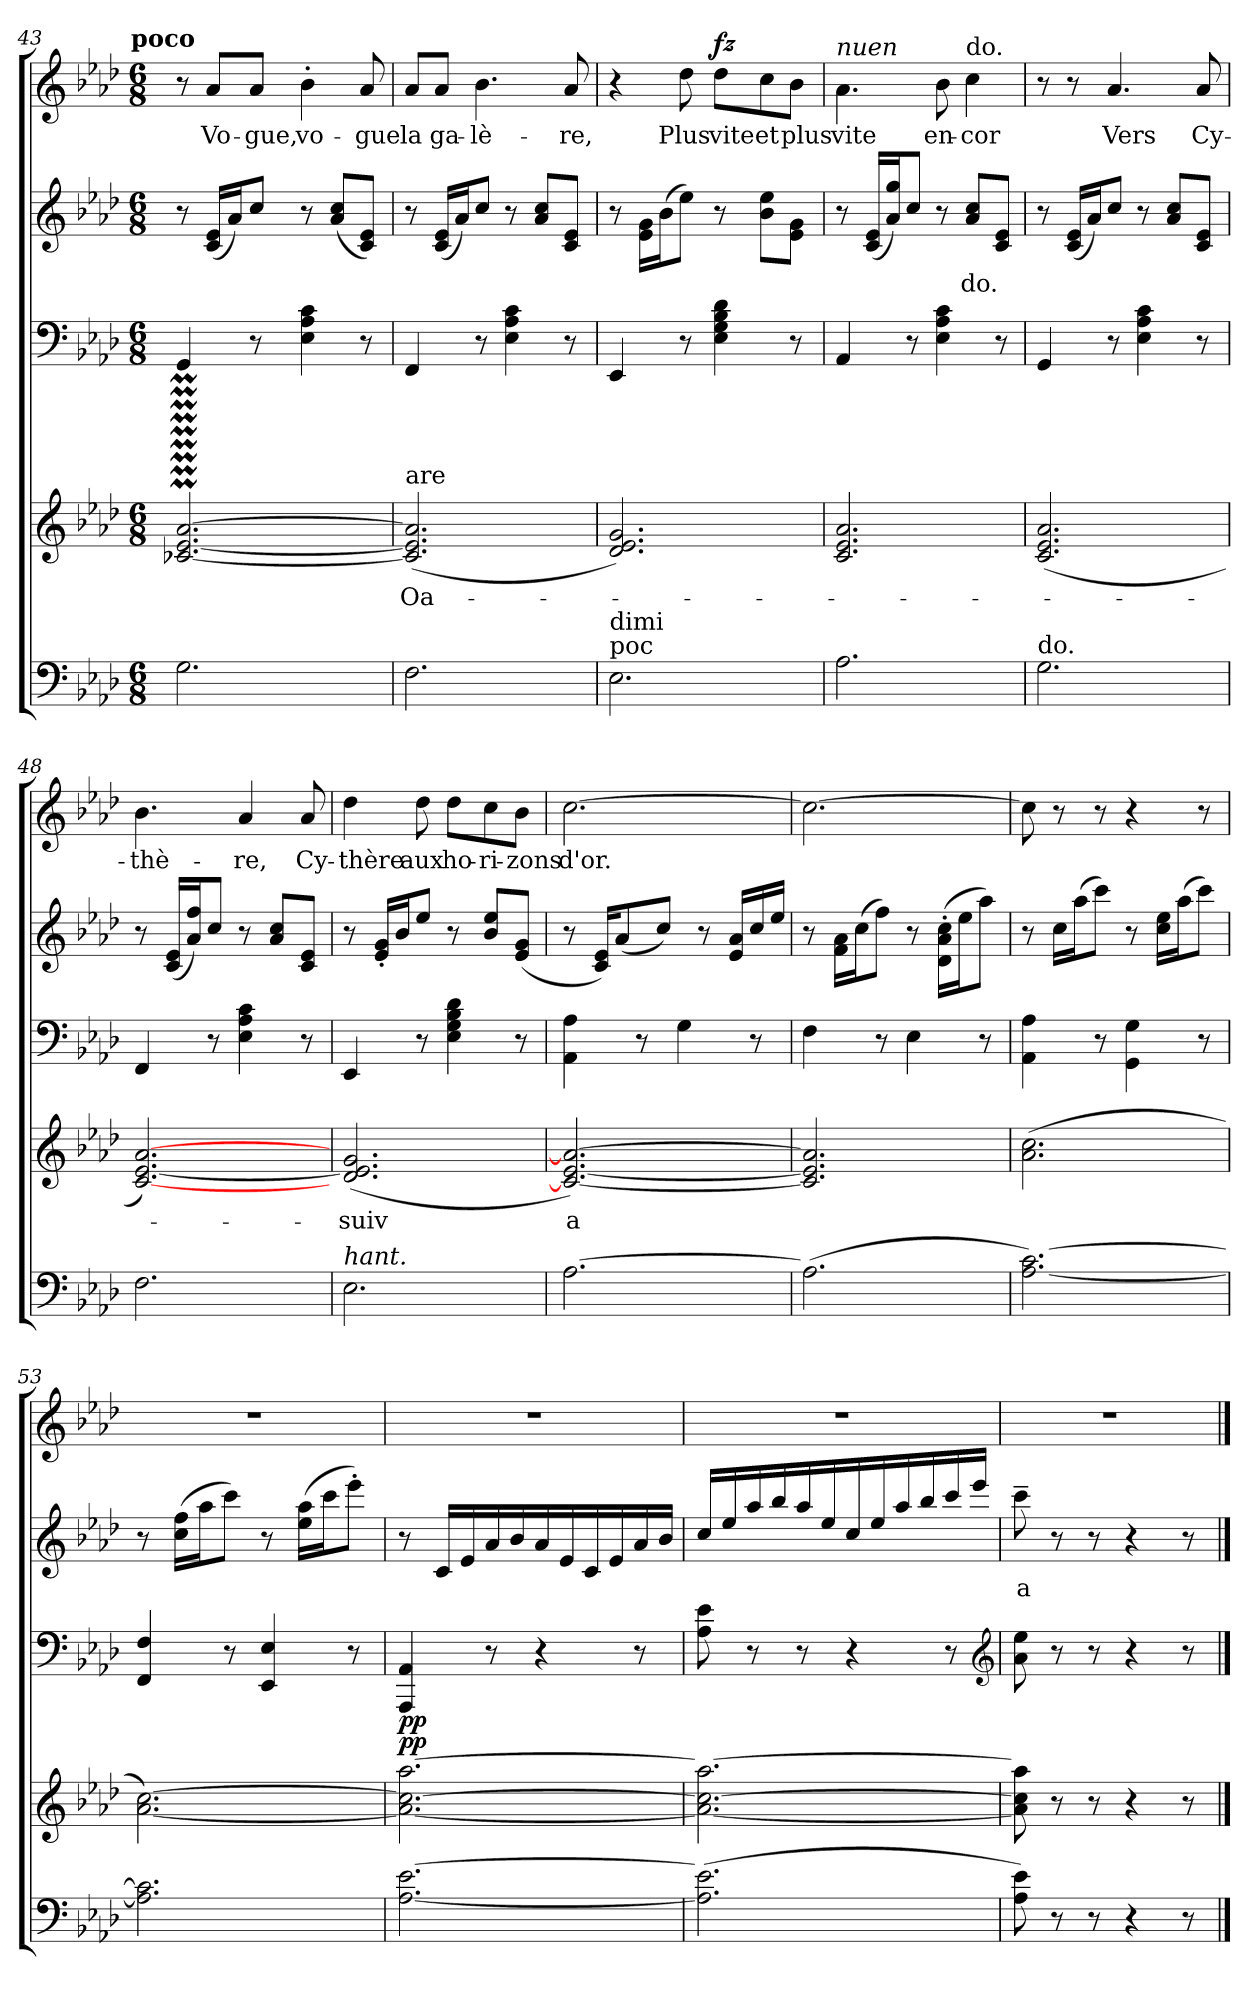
**kern	**kern	**text	**dynam	**kern	**dynam	**kern	**text	**dynam	**kern	**text	**dynam
*part5	*part4	*part4	*part4	*part3	*part3	*part2	*part2	*part2	*part1	*part1	*part1
*staff5	*staff4	*staff4	*staff4	*staff3	*staff3	*staff2	*staff2	*staff2	*staff1	*staff1	*staff1
*clefF4	*clefG2	*	*	*clefF4	*	*clefG2	*	*	*clefG2	*	*
*k[b-e-a-d-]	*k[b-e-a-d-]	*	*	*k[b-e-a-d-]	*	*k[b-e-a-d-]	*	*	*k[b-e-a-d-]	*	*
*A-:	*A-:	*	*	*A-:	*	*A-:	*	*	*A-:	*	*
!!LO:TX:omd:t=poco
*M6/8	*M6/8	*	*	*M6/8	*	*M6/8	*	*	*M6/8	*	*
=43	=43	=43	=43	=43	=43	=43	=43	=43	=43	=43	=43
2.G\	[2.c-XM/ [2.e-M/ [2.a-M/	.	pco	4GG/	.	8r	.	.	8r	.	.
.	.	.	.	.	.	(16c/ 16e-/LL	.	.	8a-/L	Vo-	pco
.	.	.	.	.	.	16a-/J)	.	.	.	.	.
.	.	.	.	8r	.	8cc/J	.	.	8a-/J	-gue,	.
.	.	.	.	4E-\ 4A-\ 4c\	.	8r	.	.	4b-'\	vo-	.
.	.	.	.	.	.	(8a-/ 8cc/L	.	.	.	.	.
.	.	.	.	8r	.	8c/ 8e-/J)	.	.	8a-/	-gue	.
!!LO:LB:g=z
=44	=44	=44	=44	=44	=44	=44	=44	=44	=44	=44	=44
!	!LO:TX:t=are	!	!	!	!	!	!	!	!	!	!
2.F\	(2.c-]/ 2.e-]/ 2.a-]/	Oa-	.	4FF/	.	8r	.	.	8a-/L	la	.
.	.	.	.	.	.	(16c/ 16e-/LL	.	.	8a-/J	ga-	.
.	.	.	.	.	.	16a-/J)	.	.	.	.	.
.	.	.	.	8r	.	8cc/J	.	.	4.b-\	-lè-	.
.	.	.	.	4E-\ 4A-\ 4c\	.	8r	.	.	.	.	.
.	.	.	.	.	.	8a-/ 8cc/L	.	.	.	.	.
.	.	.	.	8r	.	8c/ 8e-/J	.	.	8a-/	-re,	.
=45	=45	=45	=45	=45	=45	=45	=45	=45	=45	=45	=45
!LO:TX:t=poc	!	!	!	!	!	!	!	!	!	!	!
!LO:TX:t=dimi	!	!	!	!	!	!	!	!	!	!	!
2.E-\	2.d-/ 2.e-/ 2.g/)	.	.	4EE-/	.	8r	.	.	4r	.	.
.	.	.	.	.	.	16e-\ 16g\LL	.	.	.	.	.
.	.	.	.	.	.	(16b-\J	.	.	.	.	.
.	.	.	.	8r	.	8ee-\J)	.	dimi	8dd-\	Plus	dimi
.	.	.	.	4E-\ 4G\ 4B-\ 4d-\	.	8r	.	.	8dd-\L	vite	fz
.	.	.	.	.	.	8b-\ 8ee-\L	.	.	8cc\	et	.
.	.	.	.	8r	.	8e-\ 8g\J	.	.	8b-\J	plus	.
=46	=46	=46	=46	=46	=46	=46	=46	=46	=46	=46	=46
!	!	!	!	!	!	!	!	!	!LO:TX:i:t=nuen	!	!
2.A-\	2.c/ 2.e-/ 2.a-/	.	.	4AA-/	.	8r	.	.	4.a-\	vite	.
.	.	.	.	.	.	(16c/ 16e-/LL	.	.	.	.	.
.	.	.	.	.	.	16a-/ 16gg/J)	.	.	.	.	.
.	.	.	.	8r	.	8cc/J	.	.	.	.	.
.	.	.	.	4E-\ 4A-\ 4c\	.	8r	.	.	8b-\	en-	.
!	!	!	!	!	!	!	!	!	!LO:TX:t=do.	!	!
.	.	.	.	.	.	8a-/ 8cc/L	do.	.	4cc\	-cor	.
.	.	.	.	8r	.	8c/ 8e-/J	.	.	.	.	.
=47	=47	=47	=47	=47	=47	=47	=47	=47	=47	=47	=47
!LO:TX:t=do.	!	!	!	!	!	!	!	!	!	!	!
2.G\	(2.c/ 2.e-/ 2.a-/	.	.	4GG/	.	8r	.	.	8r	.	.
.	.	.	.	.	.	(16c/ 16e-/LL	.	.	8r	.	.
.	.	.	.	.	.	16a-/J)	.	.	.	.	.
.	.	.	.	8r	.	8cc/J	.	.	4.a-/	Vers	.
.	.	.	.	4E-\ 4A-\ 4c\	.	8r	.	.	.	.	.
.	.	.	.	.	.	8a-/ 8cc/L	.	.	.	.	.
.	.	.	.	8r	.	8c/ 8e-/J	.	.	8a-/	Cy-	.
=48	=48	=48	=48	=48	=48	=48	=48	=48	=48	=48	=48
2.F\	[2.c/ [2.e-/ [2.a-/)	.	.	4FF/	.	8r	.	.	4.b-\	-thè-	.
.	.	.	.	.	.	(16c/ 16e-/LL	.	.	.	.	.
.	.	.	.	.	.	16a-/ 16ff/J)	.	.	.	.	.
.	.	.	.	8r	.	8cc/J	.	.	.	.	.
.	.	.	.	4E-\ 4A-\ 4c\	.	8r	.	.	4a-/	-re,	.
.	.	.	.	.	.	8a-/ 8cc/L	.	.	.	.	.
.	.	.	.	8r	.	8c/ 8e-/J	.	.	8a-/	Cy-	.
!!LO:PB:g=z
=49	=49	=49	=49	=49	=49	=49	=49	=49	=49	=49	=49
!LO:TX:i:t=hant.	!	!	!	!	!	!	!	!	!	!	!
2.E-\	(2.d-/ 2.e-]/ 2.g/	suiv	.	4EE-/	.	8r	.	.	4dd-\	thère	.
.	.	.	.	.	.	16e-'/ 16g'/LL	.	.	.	.	.
.	.	.	.	.	.	16b-/J	.	.	.	.	.
.	.	.	.	8r	.	8ee-/J	.	.	8dd-\	aux	.
.	.	.	.	4E-\ 4G\ 4B-\ 4d-\	.	8r	.	.	8dd-\L	ho-	.
.	.	.	.	.	.	8b-/ 8ee-/L	.	.	8cc\	-ri-	.
.	.	.	.	8r	.	(8e-/ 8g/J	.	.	8b-\J	-zons	.
=50	=50	=50	=50	=50	=50	=50	=50	=50	=50	=50	=50
[2.A-\	2.c_/ [2.e-/ 2.a-_/)	a	.	4AA-\ 4A-\	.	8r	.	.	[2.cc\	d'or.	.
.	.	.	.	.	.	16c/ 16e-/KL)	.	.	.	.	.
.	.	.	.	.	.	(8a-/	.	.	.	.	.
.	.	.	.	8r	.	.	.	.	.	.	.
.	.	.	.	.	.	8cc/J)	.	.	.	.	.
.	.	.	.	4G\	.	.	.	.	.	.	.
.	.	.	.	.	.	8r	.	.	.	.	.
.	.	.	.	.	.	16e-/ 16a-/LL	.	.	.	.	.
.	.	.	.	8r	.	16cc/	.	.	.	.	.
.	.	.	.	.	.	16ee-/JJ	.	.	.	.	.
=51	=51	=51	=51	=51	=51	=51	=51	=51	=51	=51	=51
(2.A-\]	2.c]/ 2.e-]/ 2.a-]/	.	.	4F\	.	8r	.	.	2.cc\_	.	.
.	.	.	.	.	.	16f\ 16a-\LL	.	.	.	.	.
.	.	.	.	.	.	(16cc\J	.	.	.	.	.
.	.	.	.	8r	.	8ff\J)	.	.	.	.	.
.	.	.	.	4E-\	.	8r	.	.	.	.	.
.	.	.	.	.	.	(16d-'\ 16a-'\ 16cc'\LL	.	.	.	.	.
.	.	.	.	.	.	16ee-\J	.	.	.	.	.
.	.	.	.	8r	.	8aa-\J)	.	.	.	.	.
=52	=52	=52	=52	=52	=52	=52	=52	=52	=52	=52	=52
[2.A-\ [2.c\)	(2.a-\ 2.cc\	.	.	4AA-\ 4A-\	.	8r	.	.	8cc\]	.	.
.	.	.	.	.	.	16cc\LL	.	.	8r	.	.
.	.	.	.	.	.	(16aa-\J	.	.	.	.	.
.	.	.	.	8r	.	8ccc\J)	.	.	8r	.	.
.	.	.	.	4GG\ 4G\	.	8r	.	.	4r	.	.
.	.	.	.	.	.	16cc\ 16ee-\LL	.	.	.	.	.
.	.	.	.	.	.	(16aa-\J	.	.	.	.	.
.	.	.	.	8r	.	8ccc\J)	.	.	8r	.	.
!!LO:LB:g=z
=53	=53	=53	=53	=53	=53	=53	=53	=53	=53	=53	=53
2.A-]\ 2.c]\	[2.a-\ [2.cc\)	.	.	4FF/ 4F/	.	8r	.	.	2.r	.	.
.	.	.	.	.	.	(16cc\ 16ff\LL	.	.	.	.	.
.	.	.	.	.	.	16aa-\J	.	.	.	.	.
.	.	.	.	8r	.	8ccc\J)	.	.	.	.	.
.	.	.	.	4EE-/ 4E-/	.	8r	.	.	.	.	.
.	.	.	.	.	.	(16ee-\ 16aa-\LL	.	.	.	.	.
.	.	.	.	.	.	16ccc\J	.	.	.	.	.
.	.	.	.	8r	.	8eee-'\J)	.	.	.	.	.
=54	=54	=54	=54	=54	=54	=54	=54	=54	=54	=54	=54
[2.A-\ [2.e-\	2.a-_\ 2.cc_\ [2.aa-\	.	pp	4AAA-/ 4AA-/	pp	8r	.	.	2.r	.	.
.	.	.	.	.	.	16c/LL	.	.	.	.	.
.	.	.	.	.	.	16e-/	.	.	.	.	.
.	.	.	.	8r	.	16a-/	.	.	.	.	.
.	.	.	.	.	.	16b-/	.	.	.	.	.
.	.	.	.	4r	.	16a-/	.	.	.	.	.
.	.	.	.	.	.	16e-/	.	.	.	.	.
.	.	.	.	.	.	16c/	.	.	.	.	.
.	.	.	.	.	.	16e-/	.	.	.	.	.
.	.	.	.	8r	.	16a-/	.	.	.	.	.
.	.	.	.	.	.	16b-/JJ	.	.	.	.	.
=55	=55	=55	=55	=55	=55	=55	=55	=55	=55	=55	=55
(2.A-]\ 2.e-]\	2.a-_\ 2.cc_\ 2.aa-_\	.	.	8A-\ 8e-\	.	16cc/LL	.	.	2.r	.	.
.	.	.	.	.	.	16ee-/	.	.	.	.	.
.	.	.	.	8r	.	16aa-/	.	.	.	.	.
.	.	.	.	.	.	16bb-/	.	.	.	.	.
.	.	.	.	8r	.	16aa-/	.	.	.	.	.
.	.	.	.	.	.	16ee-/	.	.	.	.	.
.	.	.	.	4r	.	16cc/	.	.	.	.	.
.	.	.	.	.	.	16ee-/	.	.	.	.	.
.	.	.	.	.	.	16aa-/	.	.	.	.	.
.	.	.	.	.	.	16bb-/	.	.	.	.	.
.	.	.	.	8r	.	16ccc/	.	.	.	.	.
.	.	.	.	.	.	16eee-/JJ	.	.	.	.	.
*	*	*	*	*clefG2	*	*	*	*	*	*	*
=56	=56	=56	=56	=56	=56	=56	=56	=56	=56	=56	=56
8A-\ 8e-\)	8a-]\ 8cc]\ 8aa-]\	.	.	8a-\ 8ee-\	.	8ccc~\	a	.	2.r	.	.
8r	8r	.	.	8r	.	8r	.	.	.	.	.
8r	8r	.	.	8r	.	8r	.	.	.	.	.
4r	4r	.	.	4r	.	4r	.	.	.	.	.
8r	8r	.	.	8r	.	8r	.	.	.	.	.
==	==	==	==	==	==	==	==	==	==	==	==
*-	*-	*-	*-	*-	*-	*-	*-	*-	*-	*-	*-
